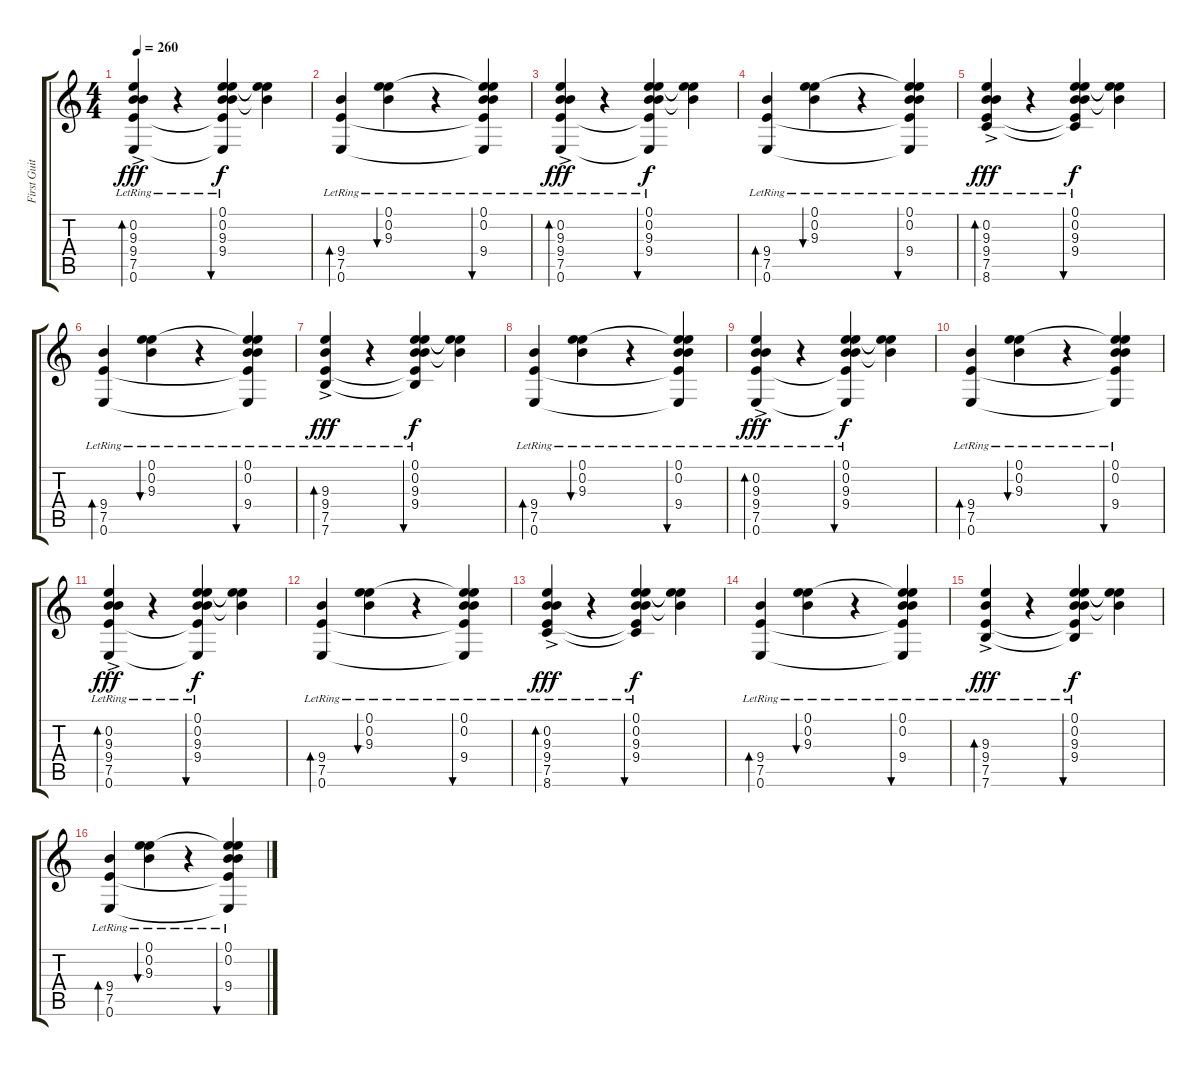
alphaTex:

\track ("First Guitar - Berry" "First Guit") {instrument electricguitarclean}
\staff {score tabs}
\tuning (E4 B3 G3 D3 A2 E2) {hide}
\ts (4 4)
\tempo 260
\clef g2
\ks c
(0.2{lr} 9.3{lr} 9.4{lr} 7.5{lr} 0.6{ac lr}).4{bd 30 dy fff} r.4 (0.1{lr} 0.2{lr} 9.3{lr} 9.4 7.5{t} 0.6{t}).4{bu 30 dy f} (0.1{t} 0.2{t} 9.3{t}).4 |
(9.4{lr} 7.5{lr} 0.6{lr}).4{bd 30} (0.1{lr} 0.2{lr} 9.3{lr}).4{bu 30} r.4 (0.1{lr} 0.2 9.3{t} 9.4 7.5{t} 0.6{t}).4{bu 30} |
(0.2{lr} 9.3{lr} 9.4{lr} 7.5{lr} 0.6{ac lr}).4{bd 30 dy fff} r.4 (0.1{lr} 0.2{lr} 9.3{lr} 9.4 7.5{t} 0.6{t}).4{bu 30 dy f} (0.1{t} 0.2{t} 9.3{t}).4 |
(9.4{lr} 7.5{lr} 0.6{lr}).4{bd 30} (0.1{lr} 0.2{lr} 9.3{lr}).4{bu 30} r.4 (0.1{lr} 0.2 9.3{t} 9.4 7.5{t} 0.6{t}).4{bu 30} |
(0.2{lr} 9.3{lr} 9.4{lr} 7.5{lr} 8.6{ac lr}).4{bd 30 dy fff} r.4 (0.1{lr} 0.2{lr} 9.3{lr} 9.4 7.5{t} 8.6{t}).4{bu 30 dy f} (0.1{t} 0.2{t} 9.3{t}).4 |
(9.4{lr} 7.5{lr} 0.6{lr}).4{bd 30} (0.1{lr} 0.2{lr} 9.3{lr}).4{bu 30} r.4 (0.1{lr} 0.2 9.3{t} 9.4 7.5{t} 0.6{t}).4{bu 30} |
(9.3{lr} 9.4{lr} 7.5{lr} 7.6{ac lr}).4{bd 30 dy fff} r.4 (0.1{lr} 0.2{lr} 9.3{lr} 9.4 7.5{t} 7.6{t}).4{bu 30 dy f} (0.1{t} 0.2{t} 9.3{t}).4 |
(9.4{lr} 7.5{lr} 0.6{lr}).4{bd 30} (0.1{lr} 0.2{lr} 9.3{lr}).4{bu 30} r.4 (0.1{lr} 0.2 9.3{t} 9.4 7.5{t} 0.6{t}).4{bu 30} |
(0.2{lr} 9.3{lr} 9.4{lr} 7.5{lr} 0.6{ac lr}).4{bd 30 dy fff} r.4 (0.1{lr} 0.2{lr} 9.3{lr} 9.4 7.5{t} 0.6{t}).4{bu 30 dy f} (0.1{t} 0.2{t} 9.3{t}).4 |
(9.4{lr} 7.5{lr} 0.6{lr}).4{bd 30} (0.1{lr} 0.2{lr} 9.3{lr}).4{bu 30} r.4 (0.1{lr} 0.2 9.3{t} 9.4 7.5{t} 0.6{t}).4{bu 30} |
(0.2{lr} 9.3{lr} 9.4{lr} 7.5{lr} 0.6{ac lr}).4{bd 30 dy fff} r.4 (0.1{lr} 0.2{lr} 9.3{lr} 9.4 7.5{t} 0.6{t}).4{bu 30 dy f} (0.1{t} 0.2{t} 9.3{t}).4 |
(9.4{lr} 7.5{lr} 0.6{lr}).4{bd 30} (0.1{lr} 0.2{lr} 9.3{lr}).4{bu 30} r.4 (0.1{lr} 0.2 9.3{t} 9.4 7.5{t} 0.6{t}).4{bu 30} |
(0.2{lr} 9.3{lr} 9.4{lr} 7.5{lr} 8.6{ac lr}).4{bd 30 dy fff} r.4 (0.1{lr} 0.2{lr} 9.3{lr} 9.4 7.5{t} 8.6{t}).4{bu 30 dy f} (0.1{t} 0.2{t} 9.3{t}).4 |
(9.4{lr} 7.5{lr} 0.6{lr}).4{bd 30} (0.1{lr} 0.2{lr} 9.3{lr}).4{bu 30} r.4 (0.1{lr} 0.2 9.3{t} 9.4 7.5{t} 0.6{t}).4{bu 30} |
(9.3{lr} 9.4{lr} 7.5{lr} 7.6{ac lr}).4{bd 30 dy fff} r.4 (0.1{lr} 0.2{lr} 9.3{lr} 9.4 7.5{t} 7.6{t}).4{bu 30 dy f} (0.1{t} 0.2{t} 9.3{t}).4 |
(9.4{lr} 7.5{lr} 0.6{lr}).4{bd 30} (0.1{lr} 0.2{lr} 9.3{lr}).4{bu 30} r.4 (0.1{lr} 0.2 9.3{t} 9.4 7.5{t} 0.6{t}).4{bu 30}
